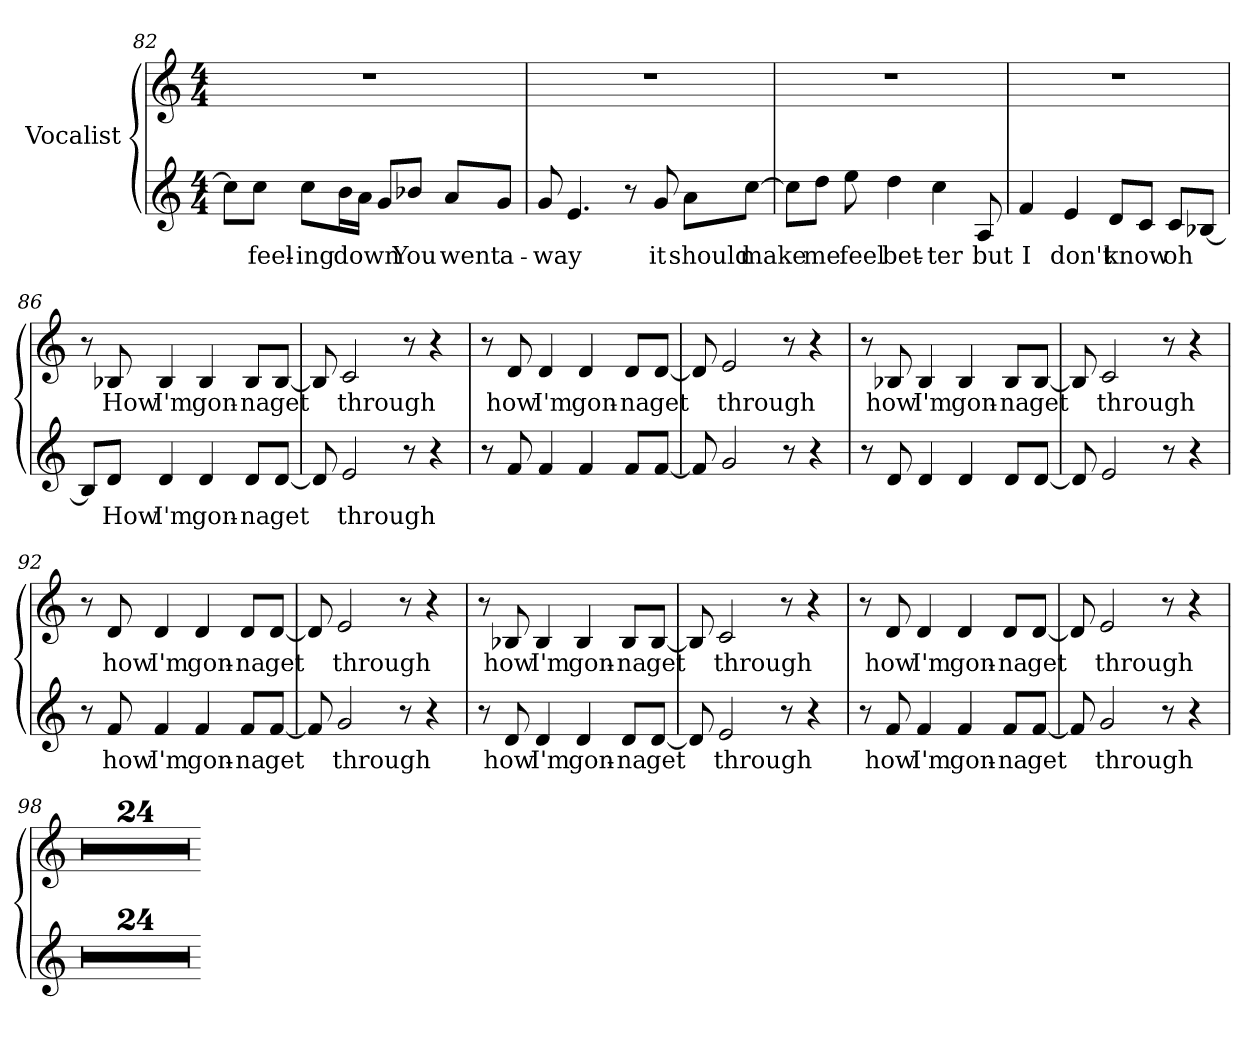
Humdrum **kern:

**kern	**text	**kern	**text
*part1	*part1	*part1	*part1
*staff2	*staff2	*staff1	*staff1
*I"Vocalist	*	*	*
*clefG2	*	*clefG2	*
*M4/4	*	*M4/4	*
=82	=82	=82	=82
8cc\L]	_	1r	.
8cc\J	feel-	.	.
8cc\L	-ing	.	.
16b\L	down	.	.
16a\JJ	_	.	.
8g/L	_	.	.
8b-X/J	You	.	.
8a/L	went	.	.
8g/J	a-	.	.
=83	=83	=83	=83
8g	-way	1r	.
4.e	_	.	.
8r	.	.	.
8g	it	.	.
8a\L	should	.	.
[8cc\J	make	.	.
=84	=84	=84	=84
8cc\L]	_	1r	.
8dd\J	me	.	.
8ee	feel	.	.
4dd	bet-	.	.
4cc	-ter	.	.
8A	but	.	.
=85	=85	=85	=85
4f	I	1r	.
4e	don't	.	.
8d/L	know	.	.
8c/J	_	.	.
8c/L	oh	.	.
[8B-X/J	_	.	.
=86	=86	=86	=86
8B-/L]	_	8r	.
8d/J	How	8B-X	How
4d	I'm	4B-	I'm
4d	gon-	4B-	gon-
8d/L	-na	8B-/L	-na
[8d/J	get	[8B-/J	get
=87	=87	=87	=87
8d]	_	8B-]	_
2e	through	2c	through
8r	.	8r	.
4r	.	4r	.
=88	=88	=88	=88
8r	.	8r	.
8f	_	8d	how
4f	_	4d	I'm
4f	_	4d	gon-
8f/L	_	8d/L	-na
[8f/J	_	[8d/J	get
=89	=89	=89	=89
8f]	_	8d]	_
2g	_	2e	through
8r	.	8r	.
4r	.	4r	.
=90	=90	=90	=90
8r	.	8r	.
8d	_	8B-X	how
4d	_	4B-	I'm
4d	_	4B-	gon-
8d/L	_	8B-/L	-na
[8d/J	_	[8B-/J	get
=91	=91	=91	=91
8d]	_	8B-]	_
2e	_	2c	through
8r	.	8r	.
4r	.	4r	.
=92	=92	=92	=92
8r	.	8r	.
8f	how	8d	how
4f	I'm	4d	I'm
4f	gon-	4d	gon-
8f/L	-na	8d/L	-na
[8f/J	get	[8d/J	get
=93	=93	=93	=93
8f]	_	8d]	_
2g	through	2e	through
8r	.	8r	.
4r	.	4r	.
=94	=94	=94	=94
8r	.	8r	.
8d	how	8B-X	how
4d	I'm	4B-	I'm
4d	gon-	4B-	gon-
8d/L	-na	8B-/L	-na
[8d/J	get	[8B-/J	get
=95	=95	=95	=95
8d]	_	8B-]	_
2e	through	2c	through
8r	.	8r	.
4r	.	4r	.
=96	=96	=96	=96
8r	.	8r	.
8f	how	8d	how
4f	I'm	4d	I'm
4f	gon-	4d	gon-
8f/L	-na	8d/L	-na
[8f/J	get	[8d/J	get
=97	=97	=97	=97
8f]	_	8d]	_
2g	through	2e	through
8r	.	8r	.
4r	.	4r	.
=98	=98	=98	=98
1r	.	1r	.
=99	=99	=99	=99
1r	.	1r	.
=100	=100	=100	=100
1r	.	1r	.
=101	=101	=101	=101
1r	.	1r	.
=102	=102	=102	=102
1r	.	1r	.
=103	=103	=103	=103
1r	.	1r	.
=104	=104	=104	=104
1r	.	1r	.
=105	=105	=105	=105
1r	.	1r	.
=106	=106	=106	=106
1r	.	1r	.
=107	=107	=107	=107
1r	.	1r	.
=108	=108	=108	=108
1r	.	1r	.
=109	=109	=109	=109
1r	.	1r	.
=110	=110	=110	=110
1r	.	1r	.
=111	=111	=111	=111
1r	.	1r	.
=112	=112	=112	=112
1r	.	1r	.
=113	=113	=113	=113
1r	.	1r	.
=114	=114	=114	=114
1r	.	1r	.
=115	=115	=115	=115
1r	.	1r	.
=116	=116	=116	=116
1r	.	1r	.
=117	=117	=117	=117
1r	.	1r	.
=118	=118	=118	=118
1r	.	1r	.
=119	=119	=119	=119
1r	.	1r	.
=120	=120	=120	=120
1r	.	1r	.
=121	=121	=121	=121
1r	.	1r	.
=-	=-	=-	=-
*-	*-	*-	*-
